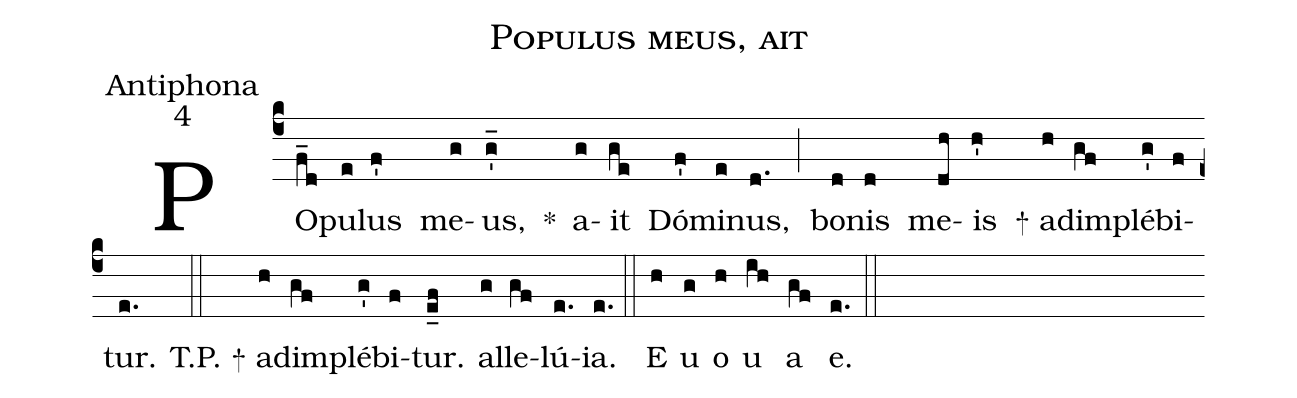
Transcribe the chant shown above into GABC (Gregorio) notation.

name:Populus meus, ait;
office-part:Antiphona;
mode:4;
%%
(c4) PO(f_d)pu(e)lus(f') me(g)us,(g'_) *() a(g)it(ge) Dó(f')mi(e)nus,(d.) (;) bo(d)nis(d) me(dh)is(h') + ad(h)im(gf)plé(g')bi(f)tur.(e.) (::) T.P. + ad(h)im(gf)plé(g')bi(f)tur.(e_f) al(g)le(gf)lú(e.)ia.(e.) (::) E(h) u(g) o(h) u(ih) a(gf) e.(e.) (::)
